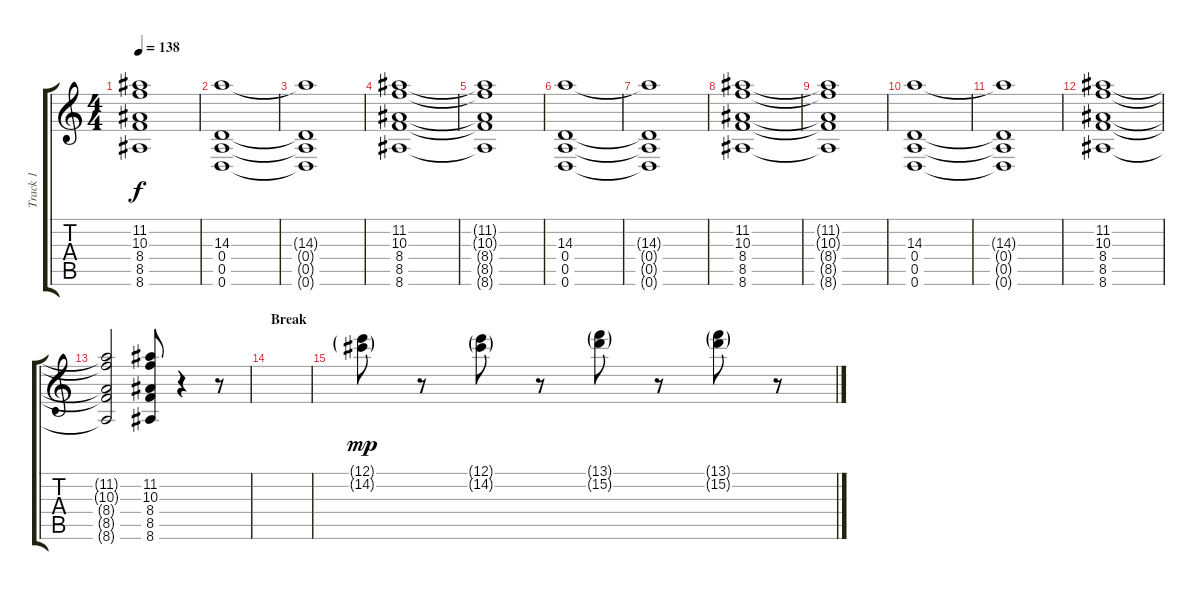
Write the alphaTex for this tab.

\track ("Track 1" "Track 1") {instrument distortionguitar}
\staff {score tabs}
\tuning (E4 B3 G3 D3 A2 D2) {hide}
\ts (4 4)
\tempo 138
\clef g2
\ks c
(11.2{t} 10.3{t} 8.4{t} 8.5{t} 8.6{t}).1{dy f} |
(14.3 0.4 0.5 0.6).1 |
(14.3{t} 0.4{t} 0.5{t} 0.6{t}).1 |
(11.2 10.3 8.4 8.5 8.6).1 |
(11.2{t} 10.3{t} 8.4{t} 8.5{t} 8.6{t}).1 |
(14.3 0.4 0.5 0.6).1 |
(14.3{t} 0.4{t} 0.5{t} 0.6{t}).1 |
(11.2 10.3 8.4 8.5 8.6).1 |
(11.2{t} 10.3{t} 8.4{t} 8.5{t} 8.6{t}).1 |
(14.3 0.4 0.5 0.6).1 |
(14.3{t} 0.4{t} 0.5{t} 0.6{t}).1 |
(11.2 10.3 8.4 8.5 8.6).1 |
(11.2{t} 10.3{t} 8.4{t} 8.5{t} 8.6{t}).2 (11.2 10.3 8.4 8.5 8.6).8 r.4 r.8 |
\section ("" "Break")
|
(12.1{g} 14.2{g}).8{dy mp instrument stringensemble1} r.8 (12.1{g} 14.2{g}).8 r.8 (13.1{g} 15.2{g}).8 r.8 (13.1{g} 15.2{g}).8 r.8
